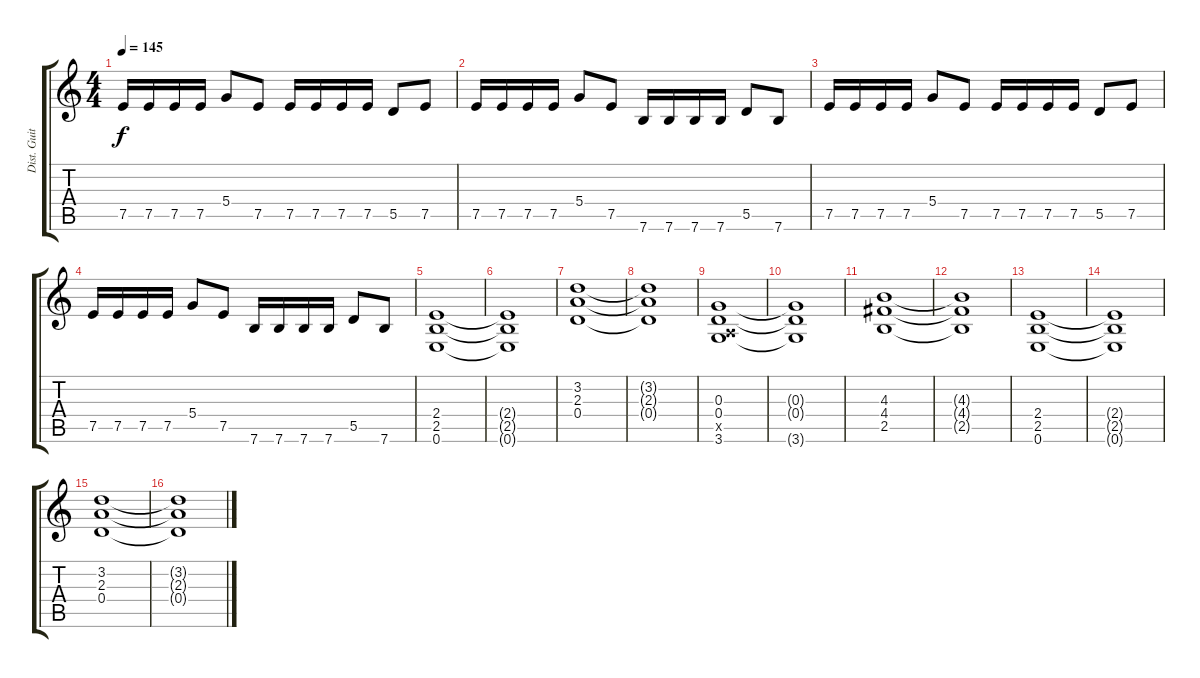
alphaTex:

\track ("Dist. Guitar 2" "Dist. Guit") {instrument overdrivenguitar}
\staff {score tabs}
\tuning (E4 B3 G3 D3 A2 E2) {hide}
\ts (4 4)
\tempo 145
\clef g2
\ks c
7.5.16{dy f} 7.5.16 7.5.16 7.5.16 5.4.8 7.5.8 7.5.16 7.5.16 7.5.16 7.5.16 5.5.8 7.5.8 |
7.5.16 7.5.16 7.5.16 7.5.16 5.4.8 7.5.8 7.6.16 7.6.16 7.6.16 7.6.16 5.5.8 7.6.8 |
7.5.16 7.5.16 7.5.16 7.5.16 5.4.8 7.5.8 7.5.16 7.5.16 7.5.16 7.5.16 5.5.8 7.5.8 |
7.5.16 7.5.16 7.5.16 7.5.16 5.4.8 7.5.8 7.6.16 7.6.16 7.6.16 7.6.16 5.5.8 7.6.8 |
(2.4 2.5 0.6).1 |
(2.4{t} 2.5{t} 0.6{t}).1 |
(3.2 2.3 0.4).1 |
(3.2{t} 2.3{t} 0.4{t}).1 |
(0.3 0.4 0.5{x} 3.6).1 |
(0.3{t} 0.4{t} 3.6{t}).1 |
(4.3 4.4 2.5).1 |
(4.3{t} 4.4{t} 2.5{t}).1 |
(2.4 2.5 0.6).1 |
(2.4{t} 2.5{t} 0.6{t}).1 |
(3.2 2.3 0.4).1 |
(3.2{t} 2.3{t} 0.4{t}).1
